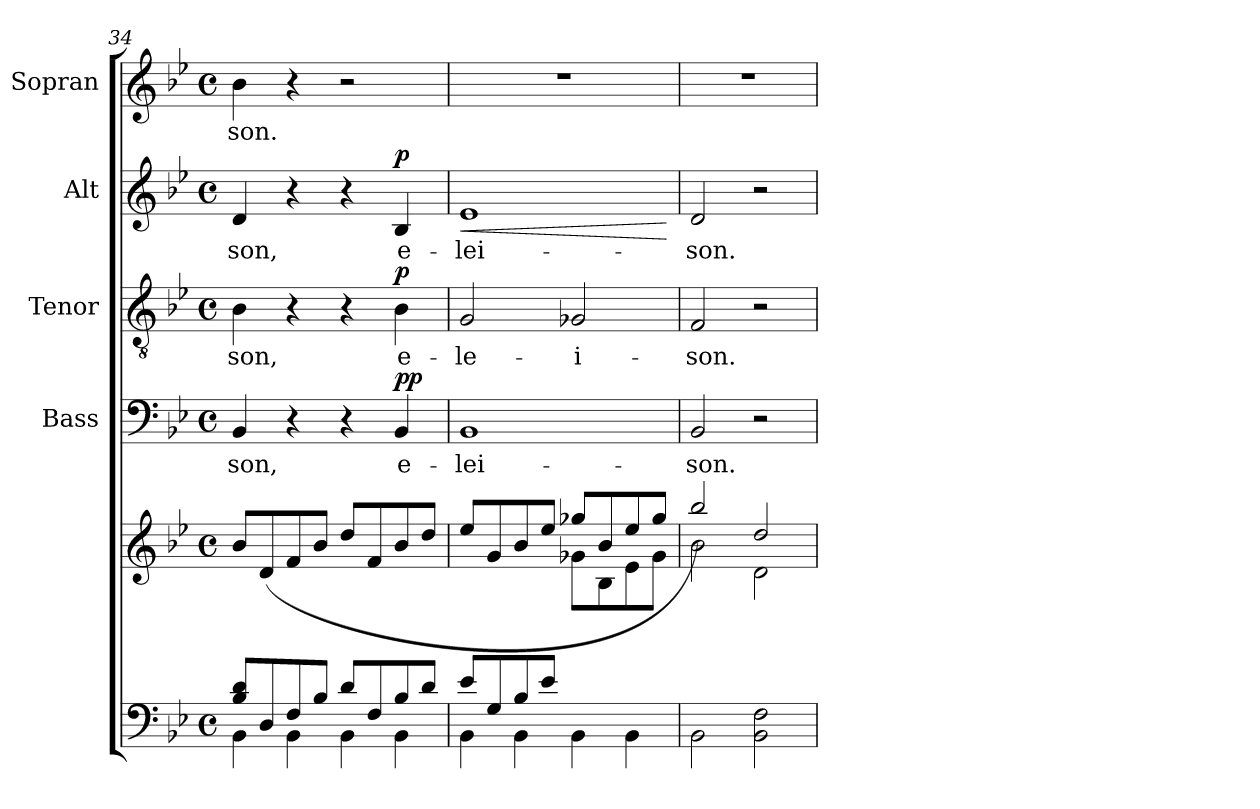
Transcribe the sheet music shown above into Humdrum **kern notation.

**kern	**kern	**kern	**text	**dynam	**kern	**text	**dynam	**kern	**text	**dynam	**kern	**text
*part5	*part5	*part4	*part4	*part4	*part3	*part3	*part3	*part2	*part2	*part2	*part1	*part1
*staff6	*staff5	*staff4	*staff4	*staff4	*staff3	*staff3	*staff3	*staff2	*staff2	*staff2	*staff1	*staff1
*	*	*I"Bass	*	*	*I"Tenor	*	*	*I"Alt	*	*	*I"Sopran	*
*	*	*I'B.	*	*	*I'T.	*	*	*I'A.	*	*	*I'S.	*
*clefF4	*clefG2	*clefF4	*	*	*clefGv2	*	*	*clefG2	*	*	*clefG2	*
*k[b-e-]	*k[b-e-]	*k[b-e-]	*	*	*k[b-e-]	*	*	*k[b-e-]	*	*	*k[b-e-]	*
*B-:	*B-:	*B-:	*	*	*B-:	*	*	*B-:	*	*	*B-:	*
*M4/4	*M4/4	*M4/4	*	*	*M4/4	*	*	*M4/4	*	*	*M4/4	*
*met(c)	*met(c)	*met(c)	*	*	*met(c)	*	*	*met(c)	*	*	*met(c)	*
=34	=34	=34	=34	=34	=34	=34	=34	=34	=34	=34	=34	=34
*^	*	*	*	*	*	*	*	*	*	*	*	*
!	!	!	!	!LO:LY:b	!	!	!LO:LY:b	!	!	!LO:LY:b	!	!	!LO:LY:b
8B-/ 8d/L	4BB-\	8b-/L	4BB-/	-son,	.	4B-\	-son,	.	4d/	-son,	.	4b-\	-son.
8D/	.	(>8d/	.	.	.	.	.	.	.	.	.	.	.
8F/	4BB-\	8f/	4r	.	.	4r	.	.	4r	.	.	4r	.
8B-/J	.	8b-/J	.	.	.	.	.	.	.	.	.	.	.
8d/L	4BB-\	8dd/L	4r	.	.	4r	.	.	4r	.	.	2r	.
8F/	.	8f/	.	.	.	.	.	.	.	.	.	.	.
!	!	!	!	!LO:LY:b	!LO:DY:a	!	!LO:LY:b	!LO:DY:a	!	!LO:LY:b	!LO:DY:a	!	!
8B-/	4BB-\	8b-/	4BB-/	e-	pp	4B-\	e-	p	4B-/	e-	p	.	.
8d/J	.	8dd/J	.	.	.	.	.	.	.	.	.	.	.
=35	=35	=35	=35	=35	=35	=35	=35	=35	=35	=35	=35	=35	=35
*	*	*^	*	*	*	*	*	*	*	*	*	*	*
!	!	!	!	!	!LO:LY:b	!	!	!LO:LY:b	!	!	!LO:LY:b	!LO:HP:b	!	!
!	!	!	!	!	!	!	!	!	!	!	!	!LO:HP:n=1:b	!	!
8e-/L	4BB-\	8ee-/L	2ryy	1BB-	-lei-	.	2G/	-le-	.	1e-	-lei-	< >	1r	.
8G/	.	8g/	.	.	.	.	.	.	.	.	.	.	.	.
8B-/	4BB-\	8b-/	.	.	.	.	.	.	.	.	.	.	.	.
8e-/J	.	8ee-/J	.	.	.	.	.	.	.	.	.	.	.	.
!	!	!	!	!	!	!	!	!LO:LY:b	!	!	!	!	!	!
2ryy	4BB-\	8gg-X/L	8g-X\L	.	.	.	2G-X/	-i-	.	.	.	.	.	.
.	.	8b-/	8B-\	.	.	.	.	.	.	.	.	.	.	.
.	4BB-\	8ee-/	8e-\	.	.	.	.	.	.	.	.	.	.	.
.	.	8gg-/J	8g-\J	.	.	.	.	.	.	.	.	.	.	.
*v	*v	*	*	*	*	*	*	*	*	*	*	*	*	*
*	*v	*v	*	*	*	*	*	*	*	*	*	*	*
.	.	.	.	.	.	.	.	.	.	[	.	.
=36	=36	=36	=36	=36	=36	=36	=36	=36	=36	=36	=36	=36
*	*^	*	*	*	*	*	*	*	*	*	*	*
!	!	!	!	!LO:LY:b	!	!	!LO:LY:b	!	!	!LO:LY:b	!	!	!
2BB-\	2bb-/)	2b-\	2BB-/	-son.	.	2F/	-son.	.	2d/	-son.	.	1r	.
2BB-\ 2F\	2dd/	2d\	2r	.	.	2r	.	.	2r	.	]	.	.
*	*v	*v	*	*	*	*	*	*	*	*	*	*	*
=	=	=	=	=	=	=	=	=	=	=	=	=
*-	*-	*-	*-	*-	*-	*-	*-	*-	*-	*-	*-	*-
